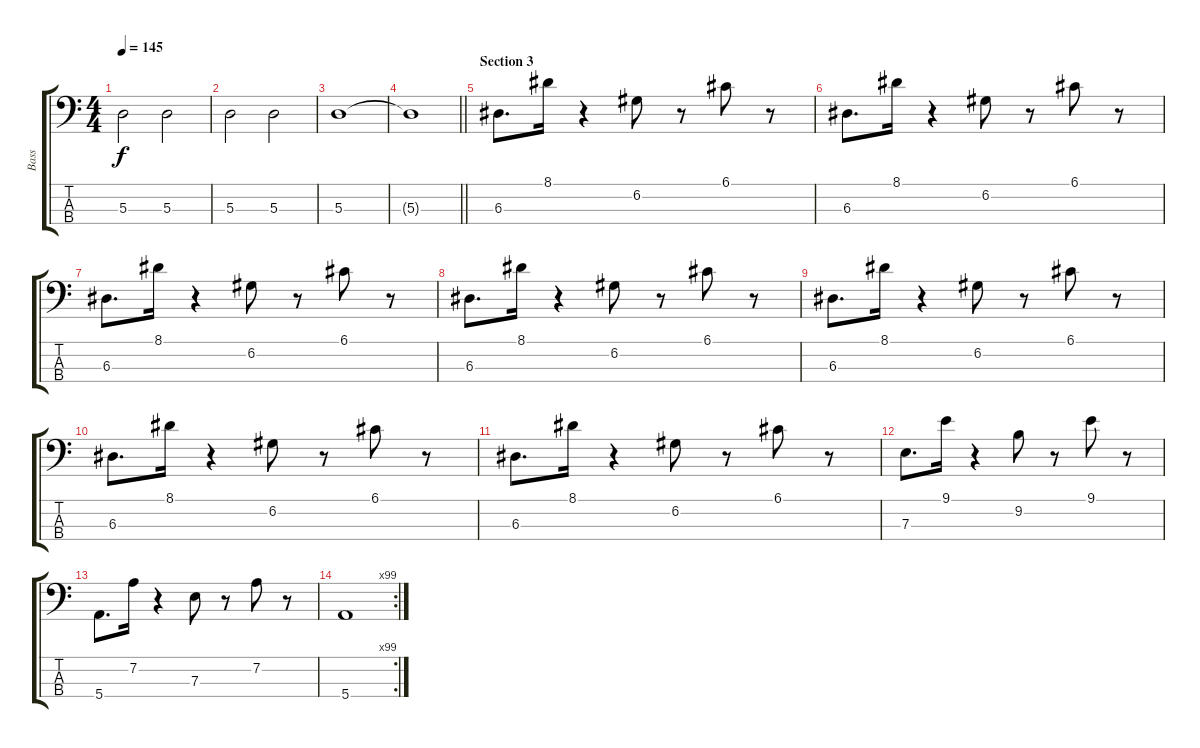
\track ("Bass" "Bass") {instrument electricbassfinger}
\staff {score tabs}
\tuning (G2 D2 A1 E1) {hide}
\ts (4 4)
\tempo 145
\clef f4
\ks c
5.3.2{dy f} 5.3.2 |
5.3.2 5.3.2 |
5.3.1 |
\barLineRight lightlight
5.3{t}.1 |
\section ("" "Section 3")
6.3.8{d} 8.1.16 r.4 6.2.8 r.8 6.1.8 r.8 |
6.3.8{d} 8.1.16 r.4 6.2.8 r.8 6.1.8 r.8 |
6.3.8{d} 8.1.16 r.4 6.2.8 r.8 6.1.8 r.8 |
6.3.8{d} 8.1.16 r.4 6.2.8 r.8 6.1.8 r.8 |
6.3.8{d} 8.1.16 r.4 6.2.8 r.8 6.1.8 r.8 |
6.3.8{d} 8.1.16 r.4 6.2.8 r.8 6.1.8 r.8 |
6.3.8{d} 8.1.16 r.4 6.2.8 r.8 6.1.8 r.8 |
7.3.8{d} 9.1.16 r.4 9.2.8 r.8 9.1.8 r.8 |
5.4.8{d} 7.2.16 r.4 7.3.8 r.8 7.2.8 r.8 |
\rc 99
5.4.1
